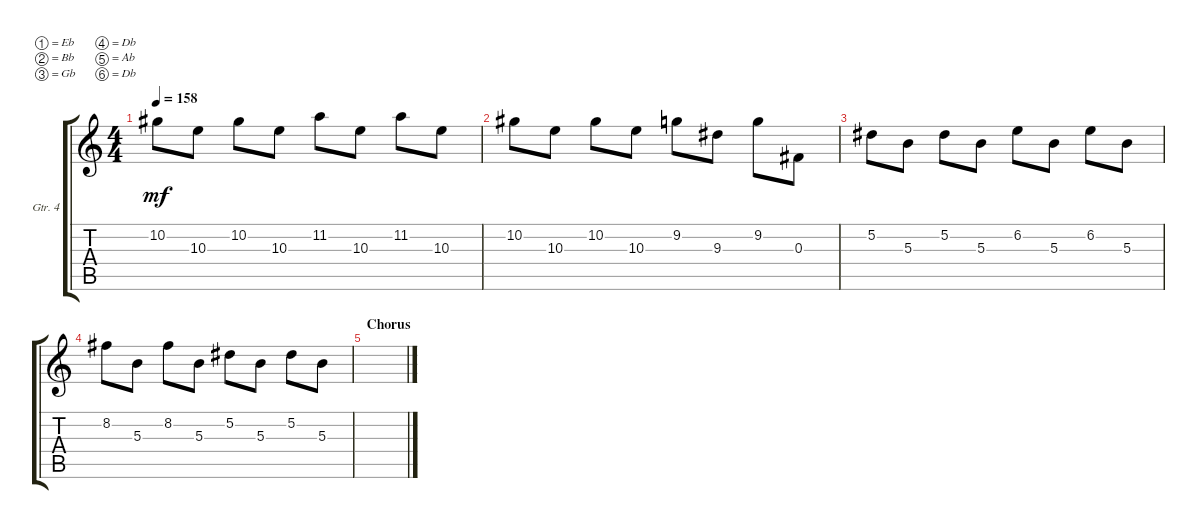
\defaultSystemsLayout 4
\bracketExtendMode groupsimilarinstruments
\firstSystemTrackNameOrientation horizontal
\otherSystemsTrackNameOrientation horizontal
\track ("Electric Guitar" "Gtr. 4") {instrument electricguitarclean}
\staff {score tabs}
\tuning (Eb4 Bb3 Gb3 Db3 Ab2 Db2)
\ts (4 4)
\tempo 158
\clef g2
\ks c
10.2.8{dy mf} 10.3.8 10.2.8 10.3.8 11.2.8 10.3.8 11.2.8 10.3.8 |
10.2.8 10.3.8 10.2.8 10.3.8 9.2.8 9.3.8 9.2.8 0.3.8 |
5.2.8 5.3.8 5.2.8 5.3.8 6.2.8 5.3.8 6.2.8 5.3.8 |
8.2.8 5.3.8 8.2.8 5.3.8 5.2.8 5.3.8 5.2.8 5.3.8 |
\section ("" "Chorus")
